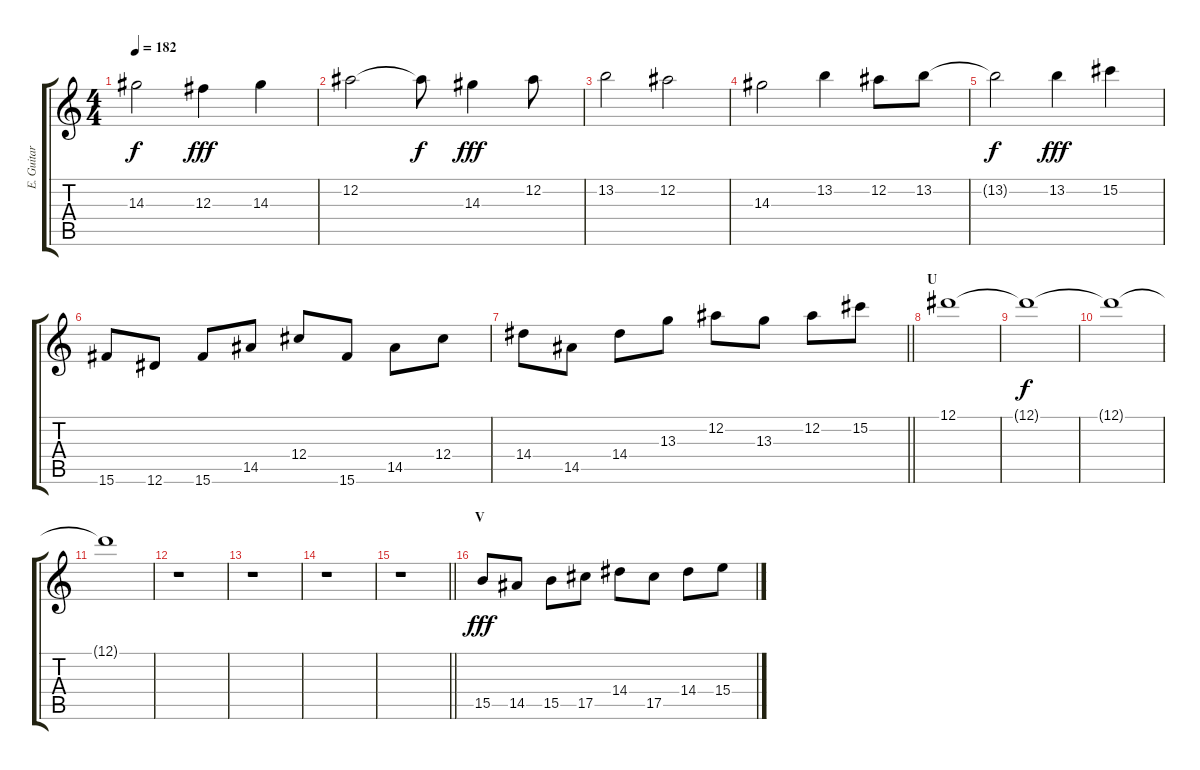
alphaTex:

\track ("E. Guitar I" "E. Guitar ") {instrument overdrivenguitar}
\staff {score tabs}
\tuning (Eb4 Bb3 Gb3 Db3 Ab2 Eb2) {hide}
\ts (4 4)
\tempo 182
\clef g2
\ks c
14.3{t}.2{dy f} 12.3.4{dy fff} 14.3.4 |
12.2.2 12.2{t}.8{dy f} 14.3.4{dy fff} 12.2.8 |
13.2.2 12.2.2 |
14.3.2 13.2.4 12.2.8 13.2.8 |
13.2{t}.2{dy f} 13.2.4{dy fff} 15.2.4 |
15.6.8 12.6.8 15.6.8 14.5.8 12.4.8 15.6.8 14.5.8 12.4.8 |
\barLineRight lightlight
14.4.8 14.5.8 14.4.8 13.3.8 12.2.8 13.3.8 12.2.8 15.2.8 |
\section ("" "U")
12.1.1 |
12.1{t}.1{dy f} |
12.1{t}.1 |
12.1{t}.1 |
r.1 |
r.1 |
r.1 |
\barLineRight lightlight
r.1 |
\section ("" "V")
15.5.8{dy fff} 14.5.8 15.5.8 17.5.8 14.4.8 17.5.8 14.4.8 15.4.8
